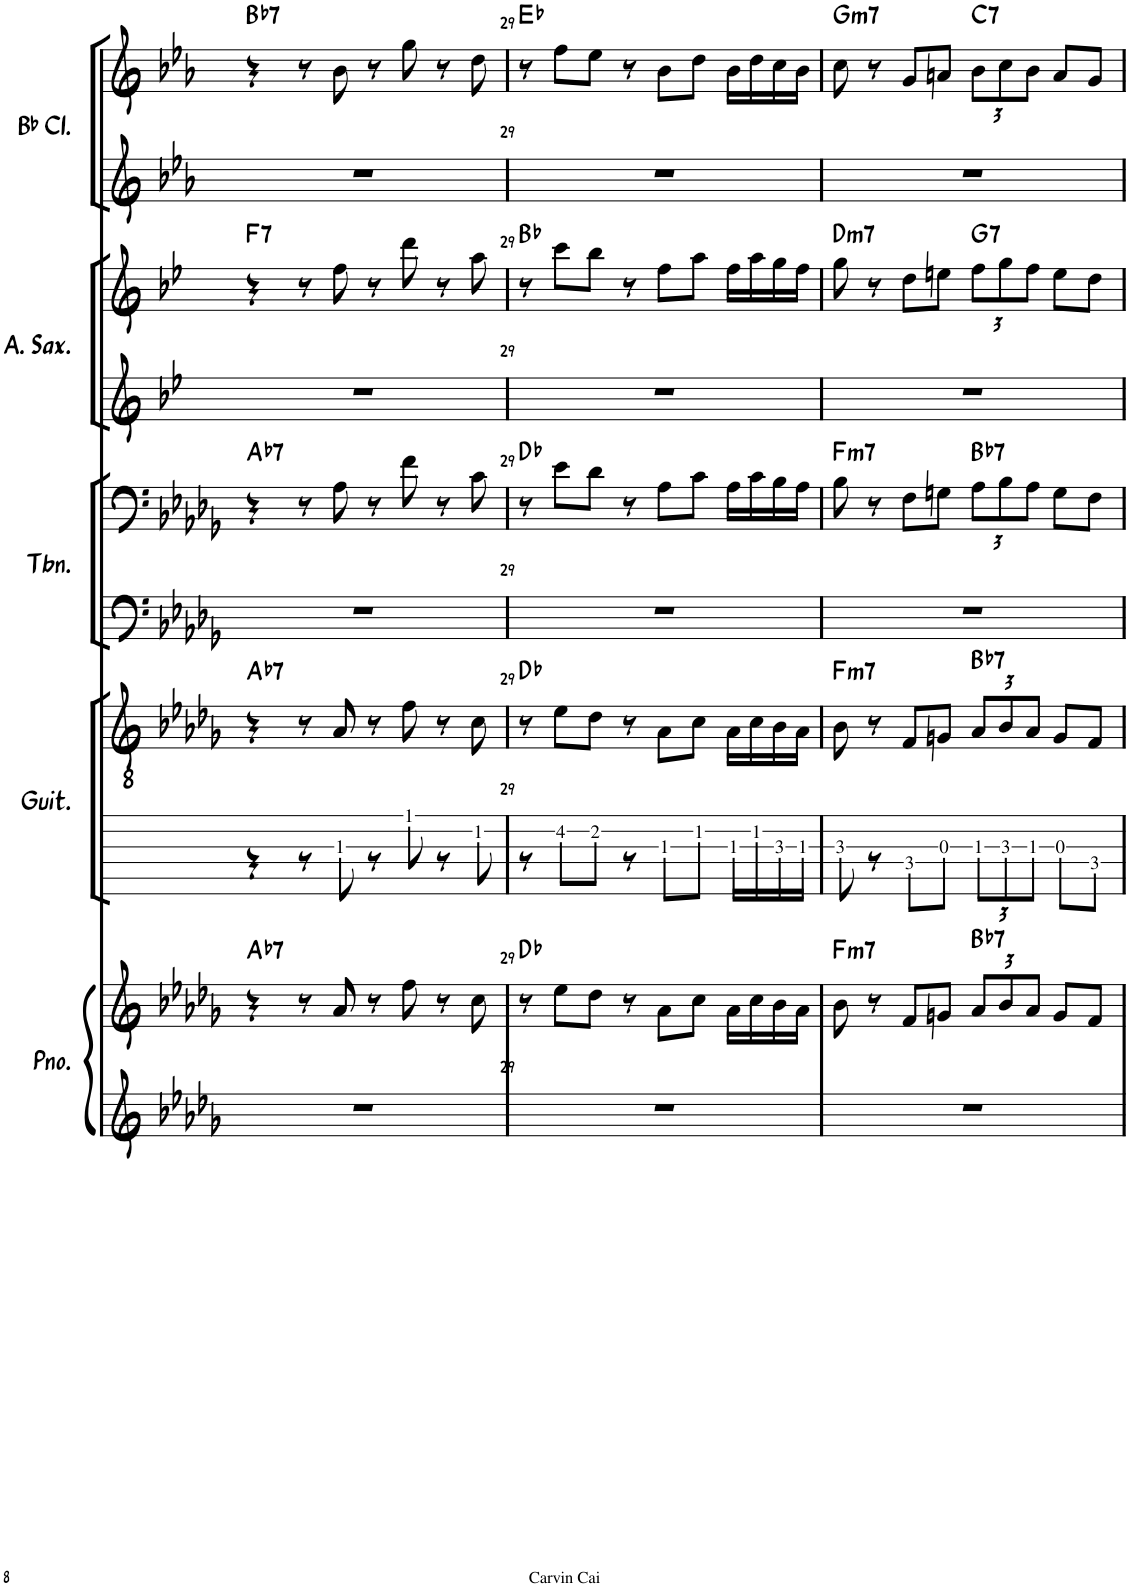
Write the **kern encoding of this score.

**kern	**kern	**harte	**kern	**kern	**harte	**kern	**kern	**harte	**kern	**kern	**harte	**kern	**kern	**harte
*part5	*part5	*part5	*part4	*part4	*part4	*part3	*part3	*part3	*part2	*part2	*part2	*part1	*part1	*part1
*staff10	*staff9	*	*staff8	*staff7	*	*staff6	*staff5	*	*staff4	*staff3	*	*staff2	*staff1	*
*I"钢琴	*	*	*I"原音吉他	*	*	*I"长号	*	*	*I"中音萨克斯	*	*	*I"降B调单簧管	*	*
!!LO:PB:g=z
*clefG2	*clefG2	*	*	*clefGv2	*	*clefF4	*clefF4	*	*clefG2	*clefG2	*	*clefG2	*clefG2	*
*	*	*	*	*	*	*	*	*	*Trd5c9	*Trd5c9	*	*Trd1c2	*Trd1c2	*
*k[b-e-a-d-g-]	*k[b-e-a-d-g-]	*	*k[b-e-a-d-g-]	*k[b-e-a-d-g-]	*	*k[b-e-a-d-g-]	*k[b-e-a-d-g-]	*	*k[b-e-]	*k[b-e-]	*	*k[b-e-a-]	*k[b-e-a-]	*
*M4/4	*M4/4	*	*M4/4	*M4/4	*	*M4/4	*M4/4	*	*M4/4	*M4/4	*	*M4/4	*M4/4	*
=28	=28	=28	=28	=28	=28	=28	=28	=28	=28	=28	=28	=28	=28	=28
!	!	!LO:H:kt=7	!	!	!LO:H:kt=7	!	!	!LO:H:kt=7	!	!	!LO:H:kt=7	!	!	!LO:H:kt=7
1r	4r	Ab:7	4r	4r	Ab:7	1r	4r	Ab:7	1r	4r	F:7	1r	4r	Bb:7
.	8r	.	8r	8r	.	.	8r	.	.	8r	.	.	8r	.
.	8a-/	.	8A-\	8A-/	.	.	8A-\	.	.	8ff\	.	.	8b-\	.
.	8r	.	8r	8r	.	.	8r	.	.	8r	.	.	8r	.
.	8ff\	.	8f\	8f\	.	.	8f\	.	.	8ddd\	.	.	8gg\	.
.	8r	.	8r	8r	.	.	8r	.	.	8r	.	.	8r	.
.	8cc\	.	8c\	8c\	.	.	8c\	.	.	8aa\	.	.	8dd\	.
=29	=29	=29	=29	=29	=29	=29	=29	=29	=29	=29	=29	=29	=29	=29
1r	8r	Db:maj	8r	8r	Db:maj	1r	8r	Db:maj	1r	8r	Bb:maj	1r	8r	Eb:maj
.	8ee-\L	.	8e-\L	8e-\L	.	.	8e-\L	.	.	8ccc\L	.	.	8ff\L	.
.	8dd-\J	.	8d-\J	8d-\J	.	.	8d-\J	.	.	8bb-\J	.	.	8ee-\J	.
.	8r	.	8r	8r	.	.	8r	.	.	8r	.	.	8r	.
.	8a-\L	.	8A-\L	8A-\L	.	.	8A-\L	.	.	8ff\L	.	.	8b-\L	.
.	8cc\J	.	8c\J	8c\J	.	.	8c\J	.	.	8aa\J	.	.	8dd\J	.
.	16a-\LL	.	16A-\LL	16A-\LL	.	.	16A-\LL	.	.	16ff\LL	.	.	16b-\LL	.
.	16cc\	.	16c\	16c\	.	.	16c\	.	.	16aa\	.	.	16dd\	.
.	16b-\	.	16B-\	16B-\	.	.	16B-\	.	.	16gg\	.	.	16cc\	.
.	16a-\JJ	.	16A-\JJ	16A-\JJ	.	.	16A-\JJ	.	.	16ff\JJ	.	.	16b-\JJ	.
=30	=30	=30	=30	=30	=30	=30	=30	=30	=30	=30	=30	=30	=30	=30
!	!	!LO:H:kt=m7	!	!	!LO:H:kt=m7	!	!	!LO:H:kt=m7	!	!	!LO:H:kt=m7	!	!	!LO:H:kt=m7
1r	8b-\	F:min7	8B-\	8B-\	F:min7	1r	8B-\	F:min7	1r	8gg\	D:min7	1r	8cc\	G:min7
.	8r	.	8r	8r	.	.	8r	.	.	8r	.	.	8r	.
.	8f/L	.	8F\L	8F/L	.	.	8F\L	.	.	8dd\L	.	.	8g/L	.
.	8gn/J	.	8Gn\J	8Gn/J	.	.	8Gn\J	.	.	8een\J	.	.	8an/J	.
*	*Xbrackettup	*	*Xbrackettup	*Xbrackettup	*	*	*Xbrackettup	*	*	*Xbrackettup	*	*	*Xbrackettup	*
!	!	!LO:H:kt=7	!	!	!LO:H:kt=7	!	!	!LO:H:kt=7	!	!	!LO:H:kt=7	!	!	!LO:H:kt=7
.	12a-/L	Bb:7	12A-\L	12A-/L	Bb:7	.	12A-\L	Bb:7	.	12ff\L	G:7	.	12b-\L	C:7
.	12b-/	.	12B-\	12B-/	.	.	12B-\	.	.	12gg\	.	.	12cc\	.
.	12a-/J	.	12A-\J	12A-/J	.	.	12A-\J	.	.	12ff\J	.	.	12b-\J	.
.	8g/L	.	8G\L	8G/L	.	.	8G\L	.	.	8ee\L	.	.	8a/L	.
.	8f/J	.	8F\J	8F/J	.	.	8F\J	.	.	8dd\J	.	.	8g/J	.
=	=	=	=	=	=	=	=	=	=	=	=	=	=	=
*-	*-	*-	*-	*-	*-	*-	*-	*-	*-	*-	*-	*-	*-	*-
